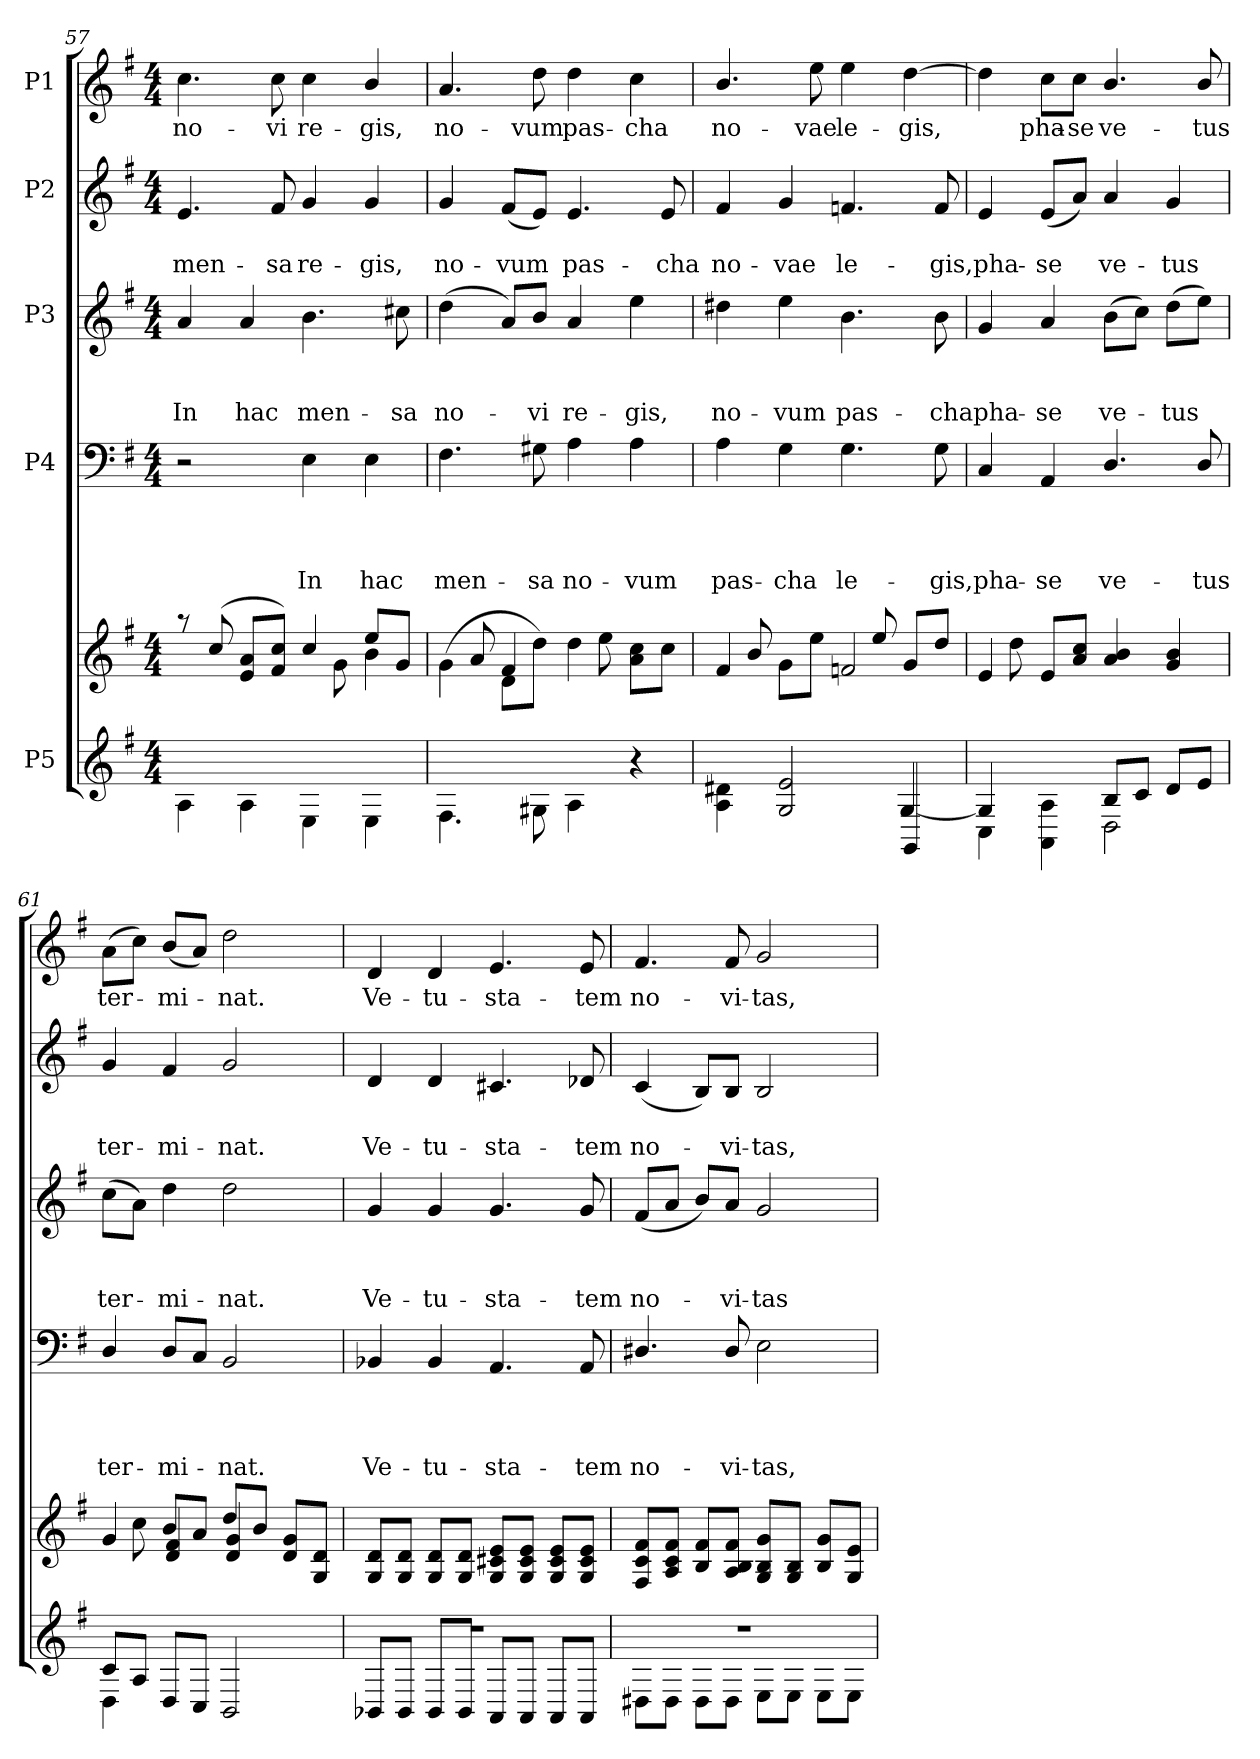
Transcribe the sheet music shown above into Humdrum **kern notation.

**kern	**kern	**kern	**text	**text	**text	**text	**kern	**text	**text	**text	**kern	**text	**text	**kern	**text
*part5	*part5	*part4	*part4	*part4	*part4	*part4	*part3	*part3	*part3	*part3	*part2	*part2	*part2	*part1	*part1
*staff6	*staff5	*staff4	*staff4	*staff4	*staff4	*staff4	*staff3	*staff3	*staff3	*staff3	*staff2	*staff2	*staff2	*staff1	*staff1
*I"P5	*	*I"P4	*	*	*	*	*I"P3	*	*	*	*I"P2	*	*	*I"P1	*
!!LO:PB:g=z
*clefG2	*clefG2	*clefF4	*	*	*	*	*clefG2	*	*	*	*clefG2	*	*	*clefG2	*
*k[f#]	*k[f#]	*k[f#]	*	*	*	*	*k[f#]	*	*	*	*k[f#]	*	*	*k[f#]	*
*G:	*G:	*G:	*	*	*	*	*G:	*	*	*	*G:	*	*	*G:	*
*M4/4	*M4/4	*M4/4	*	*	*	*	*M4/4	*	*	*	*M4/4	*	*	*M4/4	*
=57	=57	=57	=57	=57	=57	=57	=57	=57	=57	=57	=57	=57	=57	=57	=57
*^	*^	*	*	*	*	*	*	*	*	*	*	*	*	*	*
*	*^	*	*^	*	*	*	*	*	*	*	*	*	*	*	*	*	*
!	!	!	!	!	!	!	!	!	!	!	!	!	!	!LO:LY:b	!	!	!LO:LY:b	!	!LO:LY:b
4A\	1ryy	1ryy	8raa	2ryy	1ryy	2r	.	.	.	.	4a/	.	.	In	4.e/	.	men-	4.cc\	no-
.	.	.	(>8cc/	.	.	.	.	.	.	.	.	.	.	.	.	.	.	.	.
!	!	!	!	!	!	!	!	!	!	!	!	!	!	!LO:LY:b	!	!	!	!	!
4A\	.	.	8e/ 8a/L	.	.	.	.	.	.	.	4a/	.	.	hac	.	.	.	.	.
!	!	!	!	!	!	!	!	!	!	!	!	!	!	!	!	!	!LO:LY:b	!	!LO:LY:b
.	.	.	8f#/ 8cc/J)	.	.	.	.	.	.	.	.	.	.	.	8f#/	.	-sa	8cc\	-vi
!	!	!	!	!	!	!	!	!	!	!LO:LY:b	!	!	!	!LO:LY:b	!	!	!LO:LY:b	!	!LO:LY:b
4E\	.	.	4cc/	8ryy	.	4E\	.	.	.	In	4.b\	.	.	men-	4g/	.	re-	4cc\	re-
.	.	.	.	8g\	.	.	.	.	.	.	.	.	.	.	.	.	.	.	.
!	!	!	!	!	!	!	!	!	!	!LO:LY:b	!	!	!	!	!	!	!LO:LY:b	!	!LO:LY:b
4E\	.	.	8ee/L	4b\	.	4E\	.	.	.	hac	.	.	.	.	4g/	.	-gis,	4b/	-gis,
!	!	!	!	!	!	!	!	!	!	!	!	!	!	!LO:LY:b	!	!	!	!	!
.	.	.	8g/J	.	.	.	.	.	.	.	8cc#X\	.	.	-sa	.	.	.	.	.
=58	=58	=58	=58	=58	=58	=58	=58	=58	=58	=58	=58	=58	=58	=58	=58	=58	=58	=58	=58
!	!	!	!	!	!	!	!	!	!	!LO:LY:b	!	!	!	!LO:LY:b	!	!	!LO:LY:b	!	!LO:LY:b
4.F#\	1ryy	1ryy	(>4g\	8ryy	1ryy	4.F#\	.	.	.	men-	(>4dd\	.	.	no-	4g/	.	no-	4.a/	no-
.	.	.	.	8a/	.	.	.	.	.	.	.	.	.	.	.	.	.	.	.
!	!	!	!	!	!	!	!	!	!	!	!	!	!	!	!	!	!LO:LY:b	!	!
.	.	.	8d\L	4f#/	.	.	.	.	.	.	8a/L)	.	.	.	(<8f#/L	.	-vum	.	.
!	!	!	!	!	!	!	!	!	!	!LO:LY:b	!	!	!	!LO:LY:b	!	!	!	!	!LO:LY:b
8G#X\	.	.	8dd\J)	.	.	8G#X\	.	.	.	-sa	8b/J	.	.	-vi	8e/J)	.	.	8dd\	-vum
!	!	!	!	!	!	!	!	!	!	!LO:LY:b	!	!	!	!LO:LY:b	!	!	!LO:LY:b	!	!LO:LY:b
4A\	.	.	4dd\	8ryy	.	4A\	.	.	.	no-	4a/	.	.	re-	4.e/	.	pas-	4dd\	pas-
.	.	.	.	8ee\	.	.	.	.	.	.	.	.	.	.	.	.	.	.	.
!	!	!	!	!	!	!	!	!	!	!LO:LY:b	!	!	!	!LO:LY:b	!	!	!	!	!LO:LY:b
4r	.	.	8a\ 8cc\L	4ryy	.	4A\	.	.	.	-vum	4ee\	.	.	-gis,	.	.	.	4cc\	-cha
!	!	!	!	!	!	!	!	!	!	!	!	!	!	!	!	!	!LO:LY:b	!	!
.	.	.	8cc\J	.	.	.	.	.	.	.	.	.	.	.	8e/	.	-cha	.	.
=59	=59	=59	=59	=59	=59	=59	=59	=59	=59	=59	=59	=59	=59	=59	=59	=59	=59	=59	=59
!	!	!	!	!	!	!	!	!	!	!LO:LY:b	!	!	!	!LO:LY:b	!	!	!LO:LY:b	!	!LO:LY:b
4A\ 4d#X\	2.ryy	1ryy	4f#/	8ryy	1ryy	4A\	.	.	.	pas-	4dd#X\	.	.	no-	4f#/	.	no-	4.b/	no-
.	.	.	.	8b/	.	.	.	.	.	.	.	.	.	.	.	.	.	.	.
!	!	!	!	!	!	!	!	!	!	!LO:LY:b	!	!	!	!LO:LY:b	!	!	!LO:LY:b	!	!
2G/ 2e/	.	.	8g\L	4ryy	.	4G\	.	.	.	-cha	4ee\	.	.	-vum	4g/	.	-vae	.	.
!	!	!	!	!	!	!	!	!	!	!	!	!	!	!	!	!	!	!	!LO:LY:b
.	.	.	8ee\J	.	.	.	.	.	.	.	.	.	.	.	.	.	.	8ee\	-vae
!	!	!	!	!	!	!	!	!	!	!LO:LY:b	!	!	!	!LO:LY:b	!	!	!LO:LY:b	!	!LO:LY:b
.	.	.	8ryy	2fn/	.	4.G\	.	.	.	le-	4.b\	.	.	pas-	4.fn/	.	le-	4ee\	le-
.	.	.	8ee/	.	.	.	.	.	.	.	.	.	.	.	.	.	.	.	.
!	!	!	!	!	!	!	!	!	!	!	!	!	!	!	!	!	!	!	!LO:LY:b
4GG/	[<4G/	.	8g/L	.	.	.	.	.	.	.	.	.	.	.	.	.	.	[>4dd\	-gis,
!	!	!	!	!	!	!	!	!	!	!LO:LY:b	!	!	!	!LO:LY:b	!	!	!LO:LY:b	!	!
.	.	.	8dd/J	.	.	8G\	.	.	.	-gis,	8b\	.	.	-cha	8f/	.	-gis,	.	.
=60	=60	=60	=60	=60	=60	=60	=60	=60	=60	=60	=60	=60	=60	=60	=60	=60	=60	=60	=60
!	!	!	!	!	!	!	!	!	!	!LO:LY:b	!	!	!	!LO:LY:b	!	!	!LO:LY:b	!	!
4C\	4G/]	1ryy	4e/	8ryy	1ryy	4C/	.	.	.	pha-	4g/	.	.	pha-	4e/	.	pha-	4dd\]	.
.	.	.	.	8dd\	.	.	.	.	.	.	.	.	.	.	.	.	.	.	.
!	!	!	!	!	!	!	!	!	!	!LO:LY:b	!	!	!	!LO:LY:b	!	!	!LO:LY:b	!	!LO:LY:b
4AA\ 4A\	4ryy	.	8e/L	2.ryy	.	4AA/	.	.	.	-se	4a/	.	.	-se	(<8e/L	.	-se	8cc\L	pha-
!	!	!	!	!	!	!	!	!	!	!	!	!	!	!	!	!	!	!	!LO:LY:b
.	.	.	8a/ 8cc/J	.	.	.	.	.	.	.	.	.	.	.	8a/J)	.	.	8cc\J	-se
!	!	!	!	!	!	!	!	!	!	!LO:LY:b	!	!	!	!LO:LY:b	!	!	!LO:LY:b	!	!LO:LY:b
8B/L	2D\	.	4a/ 4b/	.	.	4.D/	.	.	.	ve-	(>8b\L	.	.	ve-	4a/	.	ve-	4.b/	ve-
8c/J	.	.	.	.	.	.	.	.	.	.	8cc\J)	.	.	.	.	.	.	.	.
!	!	!	!	!	!	!	!	!	!	!	!	!	!	!LO:LY:b	!	!	!LO:LY:b	!	!
8d/L	.	.	4g/ 4b/	.	.	.	.	.	.	.	(>8dd\L	.	.	-tus	4g/	.	-tus	.	.
!	!	!	!	!	!	!	!	!	!	!LO:LY:b	!	!	!	!	!	!	!	!	!LO:LY:b
8e/J	.	.	.	.	.	8D/	.	.	.	-tus	8ee\J)	.	.	.	.	.	.	8b/	-tus
=61	=61	=61	=61	=61	=61	=61	=61	=61	=61	=61	=61	=61	=61	=61	=61	=61	=61	=61	=61
!	!	!	!	!	!	!	!	!	!	!LO:LY:b	!	!	!	!LO:LY:b	!	!	!LO:LY:b	!	!LO:LY:b
8c/L	4D\	1ryy	4g/	8ryy	1ryy	4D/	.	.	.	ter-	(>8cc\L	.	.	ter-	4g/	.	ter-	(>8a\L	ter-
8A/J	.	.	.	8cc\	.	.	.	.	.	.	8a\J)	.	.	.	.	.	.	8cc\J)	.
!	!	!	!	!	!	!	!	!	!	!LO:LY:b	!	!	!	!LO:LY:b	!	!	!LO:LY:b	!	!LO:LY:b
8D/L	2.ryy	.	8b/L	4d/ 4f#/	.	8D/L	.	.	.	-mi-	4dd\	.	.	-mi-	4f#/	.	-mi-	(<8b/L	-mi-
8C/J	.	.	8a/J	.	.	8C/J	.	.	.	.	.	.	.	.	.	.	.	8a/J)	.
!	!	!	!	!	!	!	!	!	!	!LO:LY:b	!	!	!	!LO:LY:b	!	!	!LO:LY:b	!	!LO:LY:b
2BB/	.	.	8dd/L	4d/ 4g/	.	2BB/	.	.	.	-nat.	2dd\	.	.	-nat.	2g/	.	-nat.	2dd\	-nat.
.	.	.	8b/J	.	.	.	.	.	.	.	.	.	.	.	.	.	.	.	.
.	.	.	8d/ 8g/L	4ryy	.	.	.	.	.	.	.	.	.	.	.	.	.	.	.
.	.	.	8G/ 8d/J	.	.	.	.	.	.	.	.	.	.	.	.	.	.	.	.
!!LO:LB:g=z
=62	=62	=62	=62	=62	=62	=62	=62	=62	=62	=62	=62	=62	=62	=62	=62	=62	=62	=62	=62
!	!	!	!	!	!	!	!	!	!	!LO:LY:b	!	!	!	!LO:LY:b	!	!	!LO:LY:b	!	!LO:LY:b
8BB-X/L	1ryy	1r	8G/ 8d/L	1ryy	1ryy	4BB-X/	.	.	.	Ve-	4g/	.	.	Ve-	4d/	.	Ve-	4d/	Ve-
8BB-/J	.	.	8G/ 8d/J	.	.	.	.	.	.	.	.	.	.	.	.	.	.	.	.
!	!	!	!	!	!	!	!	!	!	!LO:LY:b	!	!	!	!LO:LY:b	!	!	!LO:LY:b	!	!LO:LY:b
8BB-/L	.	.	8G/ 8d/L	.	.	4BB-/	.	.	.	-tu-	4g/	.	.	-tu-	4d/	.	-tu-	4d/	-tu-
8BB-/J	.	.	8G/ 8d/J	.	.	.	.	.	.	.	.	.	.	.	.	.	.	.	.
!	!	!	!	!	!	!	!	!	!	!LO:LY:b	!	!	!	!LO:LY:b	!	!	!LO:LY:b	!	!LO:LY:b
8AA/L	.	.	8G/ 8c#X/ 8e/L	.	.	4.AA/	.	.	.	-sta-	4.g/	.	.	-sta-	4.c#X/	.	-sta-	4.e/	-sta-
8AA/J	.	.	8G/ 8c#/ 8e/J	.	.	.	.	.	.	.	.	.	.	.	.	.	.	.	.
8AA/L	.	.	8G/ 8c#/ 8e/L	.	.	.	.	.	.	.	.	.	.	.	.	.	.	.	.
!	!	!	!	!	!	!	!	!	!	!LO:LY:b	!	!	!	!LO:LY:b	!	!	!LO:LY:b	!	!LO:LY:b
8AA/J	.	.	8G/ 8c#/ 8e/J	.	.	8AA/	.	.	.	-tem	8g/	.	.	-tem	8d-X/	.	-tem	8e/	-tem
=63	=63	=63	=63	=63	=63	=63	=63	=63	=63	=63	=63	=63	=63	=63	=63	=63	=63	=63	=63
!	!	!	!	!	!	!	!	!	!	!LO:LY:b	!	!	!	!LO:LY:b	!	!	!LO:LY:b	!	!LO:LY:b
8D#X\L	1ryy	1r	8F#/ 8c/ 8f#/L	1ryy	1ryy	4.D#X/	.	.	.	no-	(<8f#/L	.	.	no-	(<4c/	.	no-	4.f#/	no-
8D#\J	.	.	8A/ 8c/ 8f#/J	.	.	.	.	.	.	.	8a/J	.	.	.	.	.	.	.	.
8D#\L	.	.	8B/ 8f#/L	.	.	.	.	.	.	.	8b/L)	.	.	.	8B/L)	.	.	.	.
!	!	!	!	!	!	!	!	!	!	!LO:LY:b	!	!	!	!LO:LY:b	!	!	!LO:LY:b	!	!LO:LY:b
8D#\J	.	.	8A/ 8B/ 8f#/J	.	.	8D#/	.	.	.	-vi-	8a/J	.	.	-vi-	8B/J	.	-vi-	8f#/	-vi-
!	!	!	!	!	!	!	!	!	!	!LO:LY:b	!	!	!	!LO:LY:b	!	!	!LO:LY:b	!	!LO:LY:b
8E\L	.	.	8G/ 8B/ 8g/L	.	.	2E\	.	.	.	-tas,	2g/	.	.	-tas	2B/	.	-tas,	2g/	-tas,
8E\J	.	.	8G/ 8B/J	.	.	.	.	.	.	.	.	.	.	.	.	.	.	.	.
8E\L	.	.	8B/ 8g/L	.	.	.	.	.	.	.	.	.	.	.	.	.	.	.	.
8E\J	.	.	8G/ 8e/J	.	.	.	.	.	.	.	.	.	.	.	.	.	.	.	.
*v	*v	*v	*	*	*	*	*	*	*	*	*	*	*	*	*	*	*	*	*
*	*v	*v	*v	*	*	*	*	*	*	*	*	*	*	*	*	*	*
=	=	=	=	=	=	=	=	=	=	=	=	=	=	=	=
*-	*-	*-	*-	*-	*-	*-	*-	*-	*-	*-	*-	*-	*-	*-	*-
